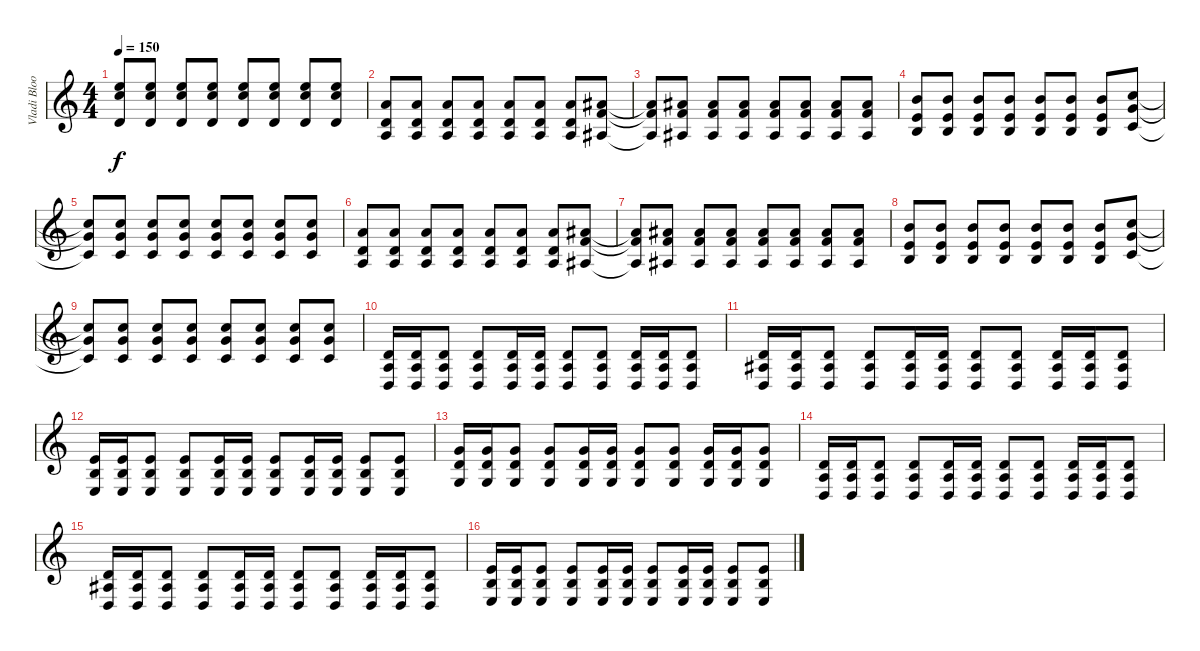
\track ("Vladi Blooder" "Vladi Bloo") {instrument overdrivenguitar}
\staff {score}
\tuning (E4 B3 G3 D3 A2 D2) {hide}
\ts (4 4)
\tempo 150
\clef g2
\ks c
(5.2 5.3 0.4).8{dy f} (5.2 5.3 0.4).8 (5.2 5.3 0.4).8 (5.2 5.3 0.4).8 (5.2 5.3 0.4).8 (5.2 5.3 0.4).8 (5.2 5.3 0.4).8 (5.2 5.3 0.4).8 |
(2.3 0.4 0.5).8 (2.3 0.4 0.5).8 (2.3 0.4 0.5).8 (2.3 0.4 0.5).8 (2.3 0.4 0.5).8 (2.3 0.4 0.5).8 (2.3 0.4 0.5).8 (3.3 3.4 1.5).8 |
(3.3{t} 3.4{t} 1.5{t}).8 (3.3 3.4 1.5).8 (3.3 3.4 1.5).8 (3.3 3.4 1.5).8 (3.3 3.4 1.5).8 (3.3 3.4 1.5).8 (3.3 3.4 1.5).8 (3.3 3.4 1.5).8 |
(4.3 2.4 2.5).8 (4.3 2.4 2.5).8 (4.3 2.4 2.5).8 (4.3 2.4 2.5).8 (4.3 2.4 2.5).8 (4.3 2.4 2.5).8 (4.3 2.4 2.5).8 (5.3 5.4 3.5).8 |
(5.3{t} 5.4{t} 3.5{t}).8 (5.3 5.4 3.5).8 (5.3 5.4 3.5).8 (5.3 5.4 3.5).8 (5.3 5.4 3.5).8 (5.3 5.4 3.5).8 (5.3 5.4 3.5).8 (5.3 5.4 3.5).8 |
(2.3 0.4 0.5).8 (2.3 0.4 0.5).8 (2.3 0.4 0.5).8 (2.3 0.4 0.5).8 (2.3 0.4 0.5).8 (2.3 0.4 0.5).8 (2.3 0.4 0.5).8 (3.3 3.4 1.5).8 |
(3.3{t} 3.4{t} 1.5{t}).8 (3.3 3.4 1.5).8 (3.3 3.4 1.5).8 (3.3 3.4 1.5).8 (3.3 3.4 1.5).8 (3.3 3.4 1.5).8 (3.3 3.4 1.5).8 (3.3 3.4 1.5).8 |
(4.3 2.4 2.5).8 (4.3 2.4 2.5).8 (4.3 2.4 2.5).8 (4.3 2.4 2.5).8 (4.3 2.4 2.5).8 (4.3 2.4 2.5).8 (4.3 2.4 2.5).8 (5.3 5.4 3.5).8 |
(5.3{t} 5.4{t} 3.5{t}).8 (5.3 5.4 3.5).8 (5.3 5.4 3.5).8 (5.3 5.4 3.5).8 (5.3 5.4 3.5).8 (5.3 5.4 3.5).8 (5.3 5.4 3.5).8 (5.3 5.4 3.5).8 |
(0.4 0.5 0.6).16 (0.4 0.5 0.6).16 (0.4 0.5 0.6).8 (0.4 0.5 0.6).8 (0.4 0.5 0.6).16 (0.4 0.5 0.6).16 (0.4 0.5 0.6).8 (0.4 0.5 0.6).8 (0.4 0.5 0.6).16 (0.4 0.5 0.6).16 (0.4 0.5 0.6).8 |
(0.4 1.5 0.6).16 (0.4 1.5 0.6).16 (0.4 1.5 0.6).8 (0.4 1.5 0.6).8 (0.4 1.5 0.6).16 (0.4 1.5 0.6).16 (0.4 1.5 0.6).8 (0.4 1.5 0.6).8 (0.4 1.5 0.6).16 (0.4 1.5 0.6).16 (0.4 1.5 0.6).8 |
(2.4 2.5 2.6).16 (2.4 2.5 2.6).16 (2.4 2.5 2.6).8 (2.4 2.5 2.6).8 (2.4 2.5 2.6).16 (2.4 2.5 2.6).16 (2.4 2.5 2.6).8 (2.4 2.5 2.6).16 (2.4 2.5 2.6).16 (2.4 2.5 2.6).8 (2.4 2.5 2.6).8 |
(5.4 5.5 5.6).16 (5.4 5.5 5.6).16 (5.4 5.5 5.6).8 (5.4 5.5 5.6).8 (5.4 5.5 5.6).16 (5.4 5.5 5.6).16 (5.4 5.5 5.6).8 (5.4 5.5 5.6).8 (5.4 5.5 5.6).16 (5.4 5.5 5.6).16 (5.4 5.5 5.6).8 |
(0.4 0.5 0.6).16 (0.4 0.5 0.6).16 (0.4 0.5 0.6).8 (0.4 0.5 0.6).8 (0.4 0.5 0.6).16 (0.4 0.5 0.6).16 (0.4 0.5 0.6).8 (0.4 0.5 0.6).8 (0.4 0.5 0.6).16 (0.4 0.5 0.6).16 (0.4 0.5 0.6).8 |
(0.4 1.5 0.6).16 (0.4 1.5 0.6).16 (0.4 1.5 0.6).8 (0.4 1.5 0.6).8 (0.4 1.5 0.6).16 (0.4 1.5 0.6).16 (0.4 1.5 0.6).8 (0.4 1.5 0.6).8 (0.4 1.5 0.6).16 (0.4 1.5 0.6).16 (0.4 1.5 0.6).8 |
(2.4 2.5 2.6).16 (2.4 2.5 2.6).16 (2.4 2.5 2.6).8 (2.4 2.5 2.6).8 (2.4 2.5 2.6).16 (2.4 2.5 2.6).16 (2.4 2.5 2.6).8 (2.4 2.5 2.6).16 (2.4 2.5 2.6).16 (2.4 2.5 2.6).8 (2.4 2.5 2.6).8
